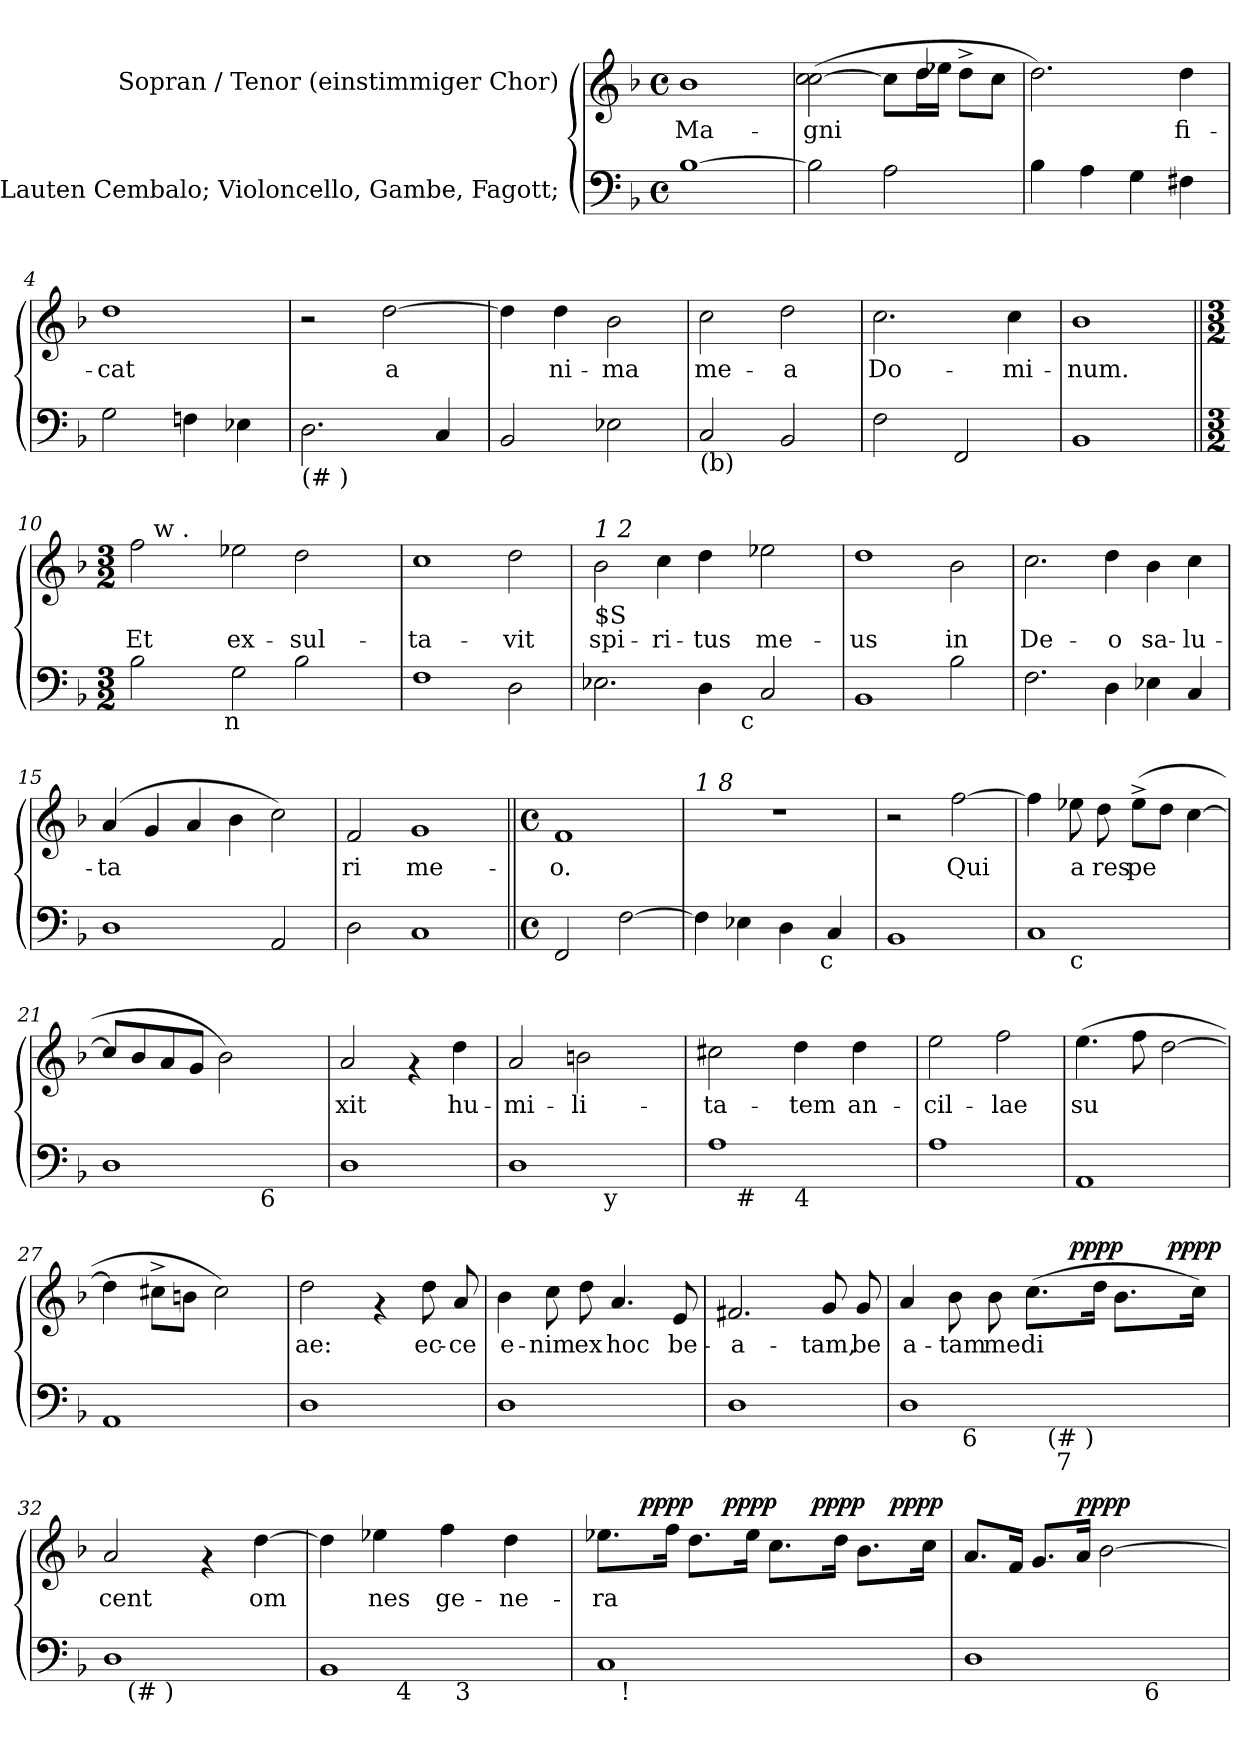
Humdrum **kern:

**kern	**kern	**text	**dynam
*part2	*part1	*part1	*part1
*staff2	*staff1	*staff1	*staff1
*I"(Orgel, Lauten Cembalo;  Violoncello, Gambe, Fagott;	*I"Sopran / Tenor  (einstimmiger Chor)	*	*
!!LO:PB:g=z
*stria5	*stria5	*	*
*clefF4	*clefG2	*	*
*k[b-]	*k[b-]	*	*
*F:	*F:	*	*
*M4/4	*M4/4	*	*
*met(c)	*met(c)	*	*
=1	=1	=1	=1
!	!	!LO:LY:b:cj	!
[>1B-	1b-	Ma-	.
=2	=2	=2	=2
!	!	!LO:LY:b:cj	!
2B-\]	(>2cc\ [>2cc\	-gni-	.
!	!	!LO:LY:b:cj	!
2A\	8cc\L]	--	.
!	!	!LO:LY:b:cj	!
.	16dd\	--	.
!	!	!LO:LY:b:cj	!
.	16ee-X\J	--	.
!	!	!LO:LY:b:cj	!
.	8dd^<\L	--	.
!	!	!LO:LY:b:cj	!
.	8cc\J	--	.
=3	=3	=3	=3
!	!	!LO:LY:b:cj	!
4B-\	2.dd\)	--	.
4A\	.	.	.
4G\	.	.	.
!	!	!LO:LY:b:cj	!
4F#X\	4dd\	-fi-	.
=4	=4	=4	=4
!	!	!LO:LY:b:cj	!
2G\	1dd	-cat	.
4Fn\	.	.	.
4E-X\	.	.	.
=5	=5	=5	=5
!LO:TX:b:t=(# )	!	!	!
2.D\	2r	.	.
!	!	!LO:LY:b:cj	!
.	[<2dd\	a-	.
4C/	.	.	.
!!LO:LB:g=z
=6	=6	=6	=6
!	!	!LO:LY:b:cj	!
2BB-/	4dd\]	--	.
!	!	!LO:LY:b:cj	!
.	4dd\	-ni-	.
!	!	!LO:LY:b:cj	!
2E-X\	2b-\	-ma	.
=7	=7	=7	=7
!LO:TX:b:t=(b)	!	!	!
!	!	!LO:LY:b:cj	!
2C/	2cc\	me-	.
!	!	!LO:LY:b:cj	!
2BB-/	2dd\	-a	.
=8	=8	=8	=8
!	!	!LO:LY:b:cj	!
2F<\	2.cc\	Do-	.
2FF</	.	.	.
!	!	!LO:LY:b:cj	!
.	4cc\	-mi-	.
=9	=9	=9	=9
!	!	!LO:LY:b:cj	!
1BB-	1b-	-num.	.
=10||	=10||	=10||	=10||
*M3/2	*M3/2	*	*
!	!LO:TX:a:t=h	!	!
!	!	!LO:LY:b:cj	!
*^	*^	*	*
2B-\	4ryy	2ff\	16.ryy	Et	.
!	!	!	!LO:TX:a:t=w .	!	!
.	.	.	1ryy	.	.
.	8...ryy	.	.	.	.
!	!LO:TX:b:t=n	!	!	!	!
.	1ryy	.	.	.	.
!	!	!	!	!LO:LY:b:cj	!
2G\	.	2ee-X\	.	ex-	.
!	!	!	!	!LO:LY:b:cj	!
2B-\	.	2dd\	.	-sul-	.
.	.	.	4ryy	.	.
.	.	.	8ryy	.	.
.	.	.	32ryy	.	.
.	64ryy	.	.	.	.
=11	=11	=11	=11	=11	=11
!	!	!	!	!LO:LY:b:cj	!
*v	*v	*	*	*	*
*	*v	*v	*	*
1F	1cc	-ta-	.
!	!	!LO:LY:b:cj	!
2D\	2dd\	-vit	.
!!LO:LB:g=z
=12	=12	=12	=12
!	!LO:TX:a:i:t=1 2	!	!
!	!LO:TX:b:t=$S	!	!
!LO:TX:b:t=w = h	!	!	!
!LO:TX:b:t=$S	!	!	!
!	!	!LO:LY:b:cj	!
*^	*	*	*
2.E-X\	2ryy	2b-\	spi-	.
!	!	!	!LO:LY:b:cj	!
.	4ryy	4cc\	-ri-	.
!	!	!	!LO:LY:b:cj	!
4D\	8ryy	4dd\	-tus	.
.	32.ryy	.	.	.
!	!LO:TX:b:t=c	!	!	!
.	2ryy	.	.	.
!	!	!	!LO:LY:b:cj	!
2C/	.	2ee-X\	me-	.
.	16ryy	.	.	.
.	64ryy	.	.	.
=13	=13	=13	=13	=13
!	!	!	!LO:LY:b:cj	!
*v	*v	*	*	*
1BB-	1dd	-us	.
!	!	!LO:LY:b:cj	!
2B-\	2b-\	in	.
=14	=14	=14	=14
!	!	!LO:LY:b:cj	!
2.F\	2.cc\	De-	.
!	!	!LO:LY:b:cj	!
4D\	4dd\	-o	.
!	!	!LO:LY:b:cj	!
4E-X\	4b-\	sa-	.
!	!	!LO:LY:b:cj	!
4C/	4cc\	-lu-	.
=15	=15	=15	=15
!	!	!LO:LY:b:cj	!
1D	(>4a/	-ta-	.
!	!	!LO:LY:b:cj	!
.	4g/	--	.
!	!	!LO:LY:b:cj	!
.	4a/	--	.
!	!	!LO:LY:b:cj	!
.	4b-\	--	.
!	!	!LO:LY:b:cj	!
2AA/	2cc\)	--	.
=16	=16	=16	=16
!	!	!LO:LY:b:cj	!
2D\	2f/	-ri	.
!	!	!LO:LY:b:cj	!
1C<	1g	me-	.
=17||	=17||	=17||	=17||
*M4/4	*M4/4	*	*
*met(c)	*met(c)	*	*
!	!	!LO:LY:b:cj	!
2FF/	1f	-o.	.
[<2F\	.	.	.
!!LO:LB:g=z
=18	=18	=18	=18
!	!LO:TX:a:i:t=1 8	!	!
*^	*	*	*
4F\]	2ryy	1r	.	.
4E-X\	.	.	.	.
4D\	8...ryy	.	.	.
!	!LO:TX:b:t=c	!	!	!
.	4ryy	.	.	.
4C/	.	.	.	.
.	64ryy	.	.	.
*v	*v	*	*	*
=19	=19	=19	=19
1BB-	2r	.	.
!	!	!LO:LY:b:cj	!
.	[>2ff\	Qui-	.
=20	=20	=20	=20
!	!	!LO:LY:b:cj	!
*^	*	*	*
1C<	4ryy	4ff\]	--	.
!	!LO:TX:b:t=c	!	!	!
!	!	!	!LO:LY:b:cj	!
.	2.ryy	8ee-X\	-a	.
!	!	!	!LO:LY:b:cj	!
.	.	8dd\	res	.
!	!	!	!LO:LY:b:cj	!
.	.	(>8ee-^<\L	pe-	.
!	!	!	!LO:LY:b:cj	!
.	.	8dd\J	--	.
!	!	!	!LO:LY:b:cj	!
.	.	[>4cc\	--	.
=21	=21	=21	=21	=21
!	!	!	!LO:LY:b:cj	!
1D	2ryy	8cc/L]	--	.
!	!	!	!LO:LY:b:cj	!
.	.	8b-/	--	.
!	!	!	!LO:LY:b:cj	!
.	.	8a/	--	.
!	!	!	!LO:LY:b:cj	!
.	.	8g/J	--	.
!	!	!	!LO:LY:b:cj	!
.	8ryy	2b-\)	--	.
.	32ryy	.	.	.
!	!LO:TX:b:t=6	!	!	!
.	4ryy	.	.	.
.	16.ryy	.	.	.
=22	=22	=22	=22	=22
!	!	!	!LO:LY:b:cj	!
*v	*v	*	*	*
1D	2a/	-xit	.
.	4rf	.	.
!	!	!LO:LY:b:cj	!
.	4dd\	hu-	.
=23	=23	=23	=23
!	!	!LO:LY:b:cj	!
*^	*	*	*
1D	2ryy	2a/	-mi-	.
!	!	!	!LO:LY:b:cj	!
.	16..ryy	2bn\	-li-	.
!	!LO:TX:b:t=y	!	!	!
.	4ryy	.	.	.
.	8ryy	.	.	.
.	64ryy	.	.	.
=24	=24	=24	=24	=24
!	!	!	!LO:LY:b:cj	!
*	*^	*	*	*
1A	16..ryy	2ryy	2cc#X\	-ta-	.
!	!LO:TX:b:t=#	!	!	!	!
.	2ryy	.	.	.	.
!	!	!LO:TX:b:t=4	!	!	!
!	!	!	!	!LO:LY:b:cj	!
.	.	2ryy	4dd\	-tem	.
.	4ryy	.	.	.	.
!	!	!	!	!LO:LY:b:cj	!
.	.	.	4dd\	an-	.
.	8ryy	.	.	.	.
.	64ryy	.	.	.	.
!!LO:PB:g=z
=25	=25	=25	=25	=25	=25
!	!	!	!	!LO:LY:b:cj	!
*v	*v	*v	*	*	*
1A	2ee\	-cil-	.
!	!	!LO:LY:b:cj	!
.	2ff\	-lae	.
=26	=26	=26	=26
!	!	!LO:LY:b:cj	!
1AA	(>4.ee\	su-	.
!	!	!LO:LY:b:cj	!
.	8ff\	--	.
!	!	!LO:LY:b:cj	!
.	[>2dd\	--	.
=27	=27	=27	=27
!	!	!LO:LY:b:cj	!
1AA	4dd\]	--	.
!	!	!LO:LY:b:cj	!
.	8cc#X^<\L	--	.
!	!	!LO:LY:b:cj	!
.	8bn\J	--	.
!	!	!LO:LY:b:cj	!
.	2cc#\)	--	.
=28	=28	=28	=28
!	!	!LO:LY:b:cj	!
1D	2dd\	-ae:	.
.	4rf	.	.
!	!	!LO:LY:b:cj	!
.	8dd\	ec-	.
!	!	!LO:LY:b:cj	!
.	8a/	-ce	.
=29	=29	=29	=29
!	!	!LO:LY:b:cj	!
1D	4b-\	e-	.
!	!	!LO:LY:b:cj	!
.	8cc\	-nim	.
!	!	!LO:LY:b:cj	!
.	8dd\	ex	.
!	!	!LO:LY:b:cj	!
.	4.a/	hoc	.
!	!	!LO:LY:b:cj	!
.	8e/	be-	.
=30	=30	=30	=30
!	!	!LO:LY:b:cj	!
1D	2.f#X/	-a-	.
!	!	!LO:LY:b:cj	!
.	8g/	-tam,	.
!	!	!LO:LY:b:cj	!
.	8g/	be	.
!!LO:PB:g=z
=31	=31	=31	=31
!	!	!LO:LY:b:cj	!
*^	*^	*	*
*	*^	*	*^	*	*
*	*	*^	*	*	*	*	*
1D	4ryy	2ryy	2ryy	4a/	2ryy	2..ryy	a-	.
!	!	!	!	!	!	!	!LO:LY:b:cj	!
.	32ryy	.	.	8b-\	.	.	-tam	.
!	!LO:TX:b:t=6	!	!	!	!	!	!	!
.	2ryy	.	.	.	.	.	.	.
!	!	!	!	!	!	!	!LO:LY:b:cj	!
.	.	.	.	8b-\	.	.	me	.
!	!	!	!	!	!	!	!LO:LY:b:cj	!
.	.	16ryy	16ryy	(>8.cc\L	16..ryy	.	di-	.
!	!	!LO:TX:b:t=(# )	!	!	!	!	!	!
.	.	4..ryy	64ryy	.	.	.	.	.
!	!	!	!LO:TX:b:t=7	!	!	!	!	!
.	.	.	4ryy	.	.	.	.	.
!	!	!	!	!	!	!	!	!LO:DY:b
.	.	.	.	.	4ryy	.	.	pppp
!	!	!	!	!	!	!	!LO:LY:b:cj	!
.	.	.	.	16dd\J	.	.	--	.
!	!	!	!	!	!	!	!LO:LY:b:cj	!
.	.	.	.	8.b-\L	.	.	--	.
.	8..ryy	.	.	.	.	.	.	.
.	.	.	8ryy	.	.	.	.	.
.	.	.	.	.	8ryy	.	.	.
!	!	!	!	!	!	!	!	!LO:DY:b
.	.	.	.	.	.	8ryy	.	pppp
!	!	!	!	!	!	!	!LO:LY:b:cj	!
.	.	.	.	16cc\J)	.	.	--	.
.	.	.	32.ryy	.	.	.	.	.
.	.	.	.	.	64ryy	.	.	.
=32	=32	=32	=32	=32	=32	=32	=32	=32
!	!	!	!	!	!	!	!LO:LY:b:cj	!
*	*v	*v	*v	*	*	*	*	*
*	*	*v	*v	*v	*	*
1D	16ryy	2a/	-cent	.
!	!LO:TX:b:t=(# )	!	!	!
.	2...ryy	.	.	.
.	.	4rf	.	.
!	!	!	!LO:LY:b:cj	!
.	.	[>4dd\	om-	.
=33	=33	=33	=33	=33
!	!	!	!LO:LY:b:cj	!
*	*^	*	*	*
1BB-<	4ryy	2ryy	4dd\]	--	.
!	!	!	!	!LO:LY:b:cj	!
.	16ryy	.	4ee-X\	-nes	.
!	!LO:TX:b:t=4	!	!	!	!
.	2ryy	.	.	.	.
!	!	!	!	!LO:LY:b:cj	!
.	.	32ryy	4ff\	ge-	.
!	!	!LO:TX:b:t=3	!	!	!
.	.	4...ryy	.	.	.
!	!	!	!	!LO:LY:b:cj	!
.	.	.	4dd\	-ne-	.
.	8.ryy	.	.	.	.
=34	=34	=34	=34	=34	=34
!	!	!	!	!LO:LY:b:cj	!
*	*	*	*^	*	*
*	*	*	*	*^	*	*
*	*v	*v	*	*	*^	*	*
1C	16ryy	8.ee-X\L	16..ryy	4.ryy	2ryy	-ra-	.
!	!LO:TX:b:t=!	!	!	!	!	!	!
.	2...ryy	.	.	.	.	.	.
!	!	!	!	!	!	!	!LO:DY:b
.	.	.	2ryy	.	.	.	pppp
!	!	!	!	!	!	!LO:LY:b:cj	!
.	.	16ff\J	.	.	.	--	.
!	!	!	!	!	!	!LO:LY:b:cj	!
.	.	8.dd\L	.	.	.	--	.
!	!	!	!	!	!	!	!LO:DY:b
.	.	.	.	2ryy	.	.	pppp
!	!	!	!	!	!	!LO:LY:b:cj	!
.	.	16ee-\J	.	.	.	--	.
!	!	!	!	!	!	!LO:LY:b:cj	!
.	.	8.cc\L	.	.	8ryy	--	.
.	.	.	4ryy	.	.	.	.
!	!	!	!	!	!	!	!LO:DY:b
.	.	.	.	.	4.ryy	.	pppp
!	!	!	!	!	!	!LO:LY:b:cj	!
.	.	16dd\J	.	.	.	--	.
!	!	!	!	!	!	!LO:LY:b:cj	!
.	.	8.b-\L	.	.	.	--	.
!	!	!	!	!	!	!	!LO:DY:b
.	.	.	8ryy	.	.	.	pppp
.	.	.	.	8ryy	.	.	.
!	!	!	!	!	!	!LO:LY:b:cj	!
.	.	16cc\J	.	.	.	--	.
.	.	.	64ryy	.	.	.	.
=35	=35	=35	=35	=35	=35	=35	=35
!	!	!	!	!	!	!LO:LY:b:cj	!
*	*	*v	*v	*v	*v	*	*
1D	2ryy	8.a/L	--	.
!	!	!	!LO:LY:b:cj	!
.	.	16f/J	--	.
!	!	!	!LO:LY:b:cj	!
.	.	8.g/L	--	.
!	!	!	!LO:LY:b:cj	!LO:DY:a
.	.	16a/J	--	pppp
!	!	!	!LO:LY:b:cj	!
.	8ryy	[<2b-\	--	.
.	64ryy	.	.	.
!	!LO:TX:b:t=6	!	!	!
.	4ryy	.	.	.
.	16..ryy	.	.	.
*v	*v	*	*	*
=	=	=	=
*-	*-	*-	*-
